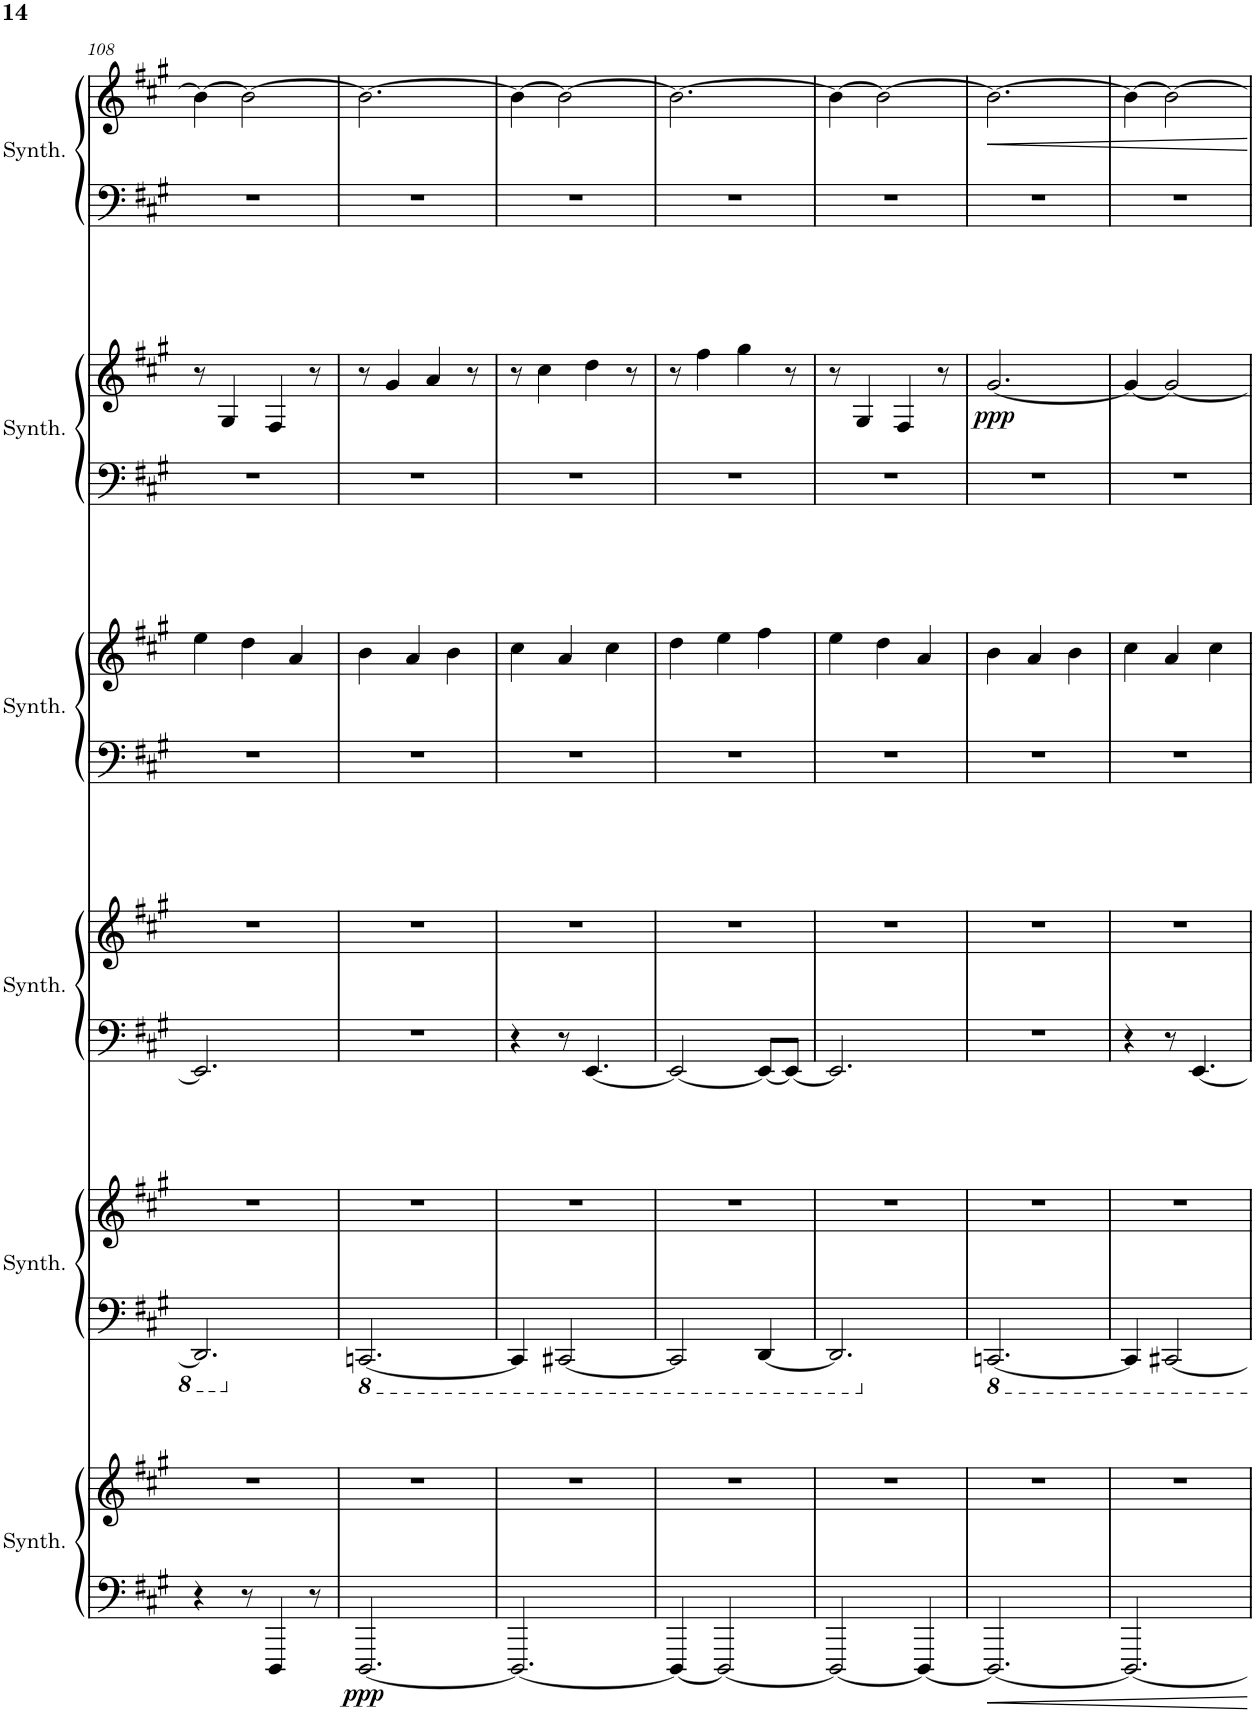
**kern	**kern	**dynam	**kern	**kern	**kern	**kern	**kern	**kern	**kern	**kern	**dynam	**kern	**kern
*part6	*part6	*part6	*part5	*part5	*part4	*part4	*part3	*part3	*part2	*part2	*part2	*part1	*part1
*staff12	*staff11	*staff11/12	*staff10	*staff9	*staff8	*staff7	*staff6	*staff5	*staff4	*staff3	*staff3/4	*staff2	*staff1
*I"Crystal Synthesizer	*	*	*I"Saw Synthesizer	*	*I"Atmosphere Synthesizer	*	*I"Choir Synthesizer	*	*I"Bowed Synthesizer	*	*	*I"String Synthesizer	*
*I'Synth.	*	*	*I'Synth.	*	*I'Synth.	*	*I'Synth.	*	*I'Synth.	*	*	*I'Synth.	*
!!LO:PB:g=z
*clefF4	*clefG2	*	*clefF4	*clefG2	*clefF4	*clefG2	*clefF4	*clefG2	*clefF4	*clefG2	*	*clefF4	*clefG2
*k[f#c#g#]	*k[f#c#g#]	*	*k[f#c#g#]	*k[f#c#g#]	*k[f#c#g#]	*k[f#c#g#]	*k[f#c#g#]	*k[f#c#g#]	*k[f#c#g#]	*k[f#c#g#]	*	*k[f#c#g#]	*k[f#c#g#]
*M6/8	*M6/8	*	*M6/8	*M6/8	*M6/8	*M6/8	*M6/8	*M6/8	*M6/8	*M6/8	*	*M6/8	*M6/8
=108	=108	=108	=108	=108	=108	=108	=108	=108	=108	=108	=108	=108	=108
4r	2.r	.	2.DDD/]	2.r	2.EE/]	2.r	2.r	4ee\	2.r	8r	.	2.r	4b\_
.	.	.	.	.	.	.	.	.	.	4G#/	.	.	.
8r	.	.	.	.	.	.	.	4dd\	.	.	.	.	2b\_
4DDD/	.	.	.	.	.	.	.	.	.	4F#/	.	.	.
.	.	.	.	.	.	.	.	4a/	.	.	.	.	.
8r	.	.	.	.	.	.	.	.	.	8r	.	.	.
=109	=109	=109	=109	=109	=109	=109	=109	=109	=109	=109	=109	=109	=109
*	*	*	*8ba	*	*	*	*	*	*	*	*	*	*
!	!	!LO:DY:b=2	!	!	!	!	!	!	!	!	!	!	!
[2.DDD/	2.r	ppp	[2.CCCn/	2.r	2.r	2.r	2.r	4b\	2.r	8r	.	2.r	2.b\_
.	.	.	.	.	.	.	.	.	.	4g#/	.	.	.
.	.	.	.	.	.	.	.	4a/	.	.	.	.	.
.	.	.	.	.	.	.	.	.	.	4a/	.	.	.
.	.	.	.	.	.	.	.	4b\	.	.	.	.	.
.	.	.	.	.	.	.	.	.	.	8r	.	.	.
=110	=110	=110	=110	=110	=110	=110	=110	=110	=110	=110	=110	=110	=110
2.DDD/_	2.r	.	4CCC/]	2.r	4r	2.r	2.r	4cc#\	2.r	8r	.	2.r	4b\_
.	.	.	.	.	.	.	.	.	.	4cc#\	.	.	.
.	.	.	[2CCC#X/	.	8r	.	.	4a/	.	.	.	.	2b\_
.	.	.	.	.	[4.EE/	.	.	.	.	4dd\	.	.	.
.	.	.	.	.	.	.	.	4cc#\	.	.	.	.	.
.	.	.	.	.	.	.	.	.	.	8r	.	.	.
=111	=111	=111	=111	=111	=111	=111	=111	=111	=111	=111	=111	=111	=111
4DDD/_	2.r	.	2CCC#/]	2.r	2EE/_	2.r	2.r	4dd\	2.r	8r	.	2.r	2.b\_
.	.	.	.	.	.	.	.	.	.	4ff#\	.	.	.
2DDD/_	.	.	.	.	.	.	.	4ee\	.	.	.	.	.
.	.	.	.	.	.	.	.	.	.	4gg#\	.	.	.
.	.	.	[4DDD/	.	8EE/L_	.	.	4ff#\	.	.	.	.	.
.	.	.	.	.	8EE/J_	.	.	.	.	8r	.	.	.
=112	=112	=112	=112	=112	=112	=112	=112	=112	=112	=112	=112	=112	=112
2DDD/_	2.r	.	2.DDD/]	2.r	2.EE/]	2.r	2.r	4ee\	2.r	8r	.	2.r	4b\_
.	.	.	.	.	.	.	.	.	.	4G#/	.	.	.
.	.	.	.	.	.	.	.	4dd\	.	.	.	.	2b\_
.	.	.	.	.	.	.	.	.	.	4F#/	.	.	.
4DDD/_	.	.	.	.	.	.	.	4a/	.	.	.	.	.
.	.	.	.	.	.	.	.	.	.	8r	.	.	.
=113	=113	=113	=113	=113	=113	=113	=113	=113	=113	=113	=113	=113	=113
*	*	*	*X8ba	*	*	*	*	*	*	*	*	*	*
!	!	!	!	!	!	!	!	!	!	!	!LO:DY:b	!	!
2.DDD/_	2.r	.	[2.CCCn/	2.r	2.r	2.r	2.r	4b\	2.r	[2.g#/	ppp	2.r	2.b\_
.	.	.	.	.	.	.	.	4a/	.	.	.	.	.
.	.	.	.	.	.	.	.	4b\	.	.	.	.	.
=114	=114	=114	=114	=114	=114	=114	=114	=114	=114	=114	=114	=114	=114
2.DDD/_	2.r	.	4CCC/]	2.r	4r	2.r	2.r	4cc#\	2.r	4g#/_	.	2.r	4b\_
.	.	.	[2CCC#X/	.	8r	.	.	4a/	.	2g#/_	.	.	2b\_
.	.	.	.	.	[4.EE/	.	.	.	.	.	.	.	.
.	.	.	.	.	.	.	.	4cc#\	.	.	.	.	.
=	=	=	=	=	=	=	=	=	=	=	=	=	=
*-	*-	*-	*-	*-	*-	*-	*-	*-	*-	*-	*-	*-	*-
